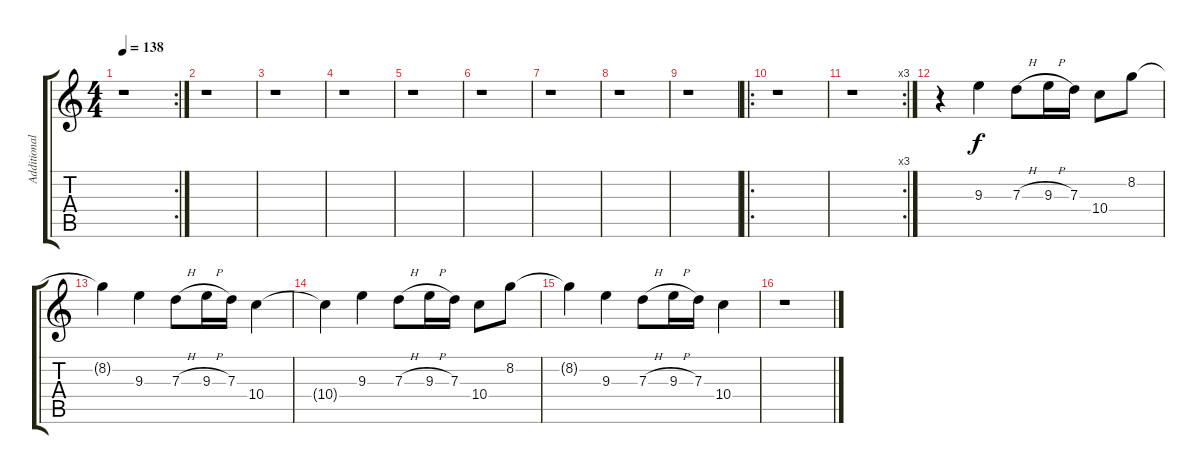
\track ("Additional Guitar" "Additional") {instrument overdrivenguitar}
\staff {score tabs}
\tuning (E4 B3 G3 D3 A2 E2) {hide}
\rc 2
\ts (4 4)
\tempo 138
\clef g2
\ks c
r.1{dy f} |
r.1 |
r.1 |
r.1 |
r.1 |
r.1 |
r.1 |
r.1 |
r.1 |
\ro
r.1 |
\rc 3
r.1 |
r.4 9.3.4 7.3{h}.8 9.3{h}.16 7.3.16 10.4.8 8.2.8 |
8.2{t}.4 9.3.4 7.3{h}.8 9.3{h}.16 7.3.16 10.4.4 |
10.4{t}.4 9.3.4 7.3{h}.8 9.3{h}.16 7.3.16 10.4.8 8.2.8 |
8.2{t}.4 9.3.4 7.3{h}.8 9.3{h}.16 7.3.16 10.4.4 |
r.1
